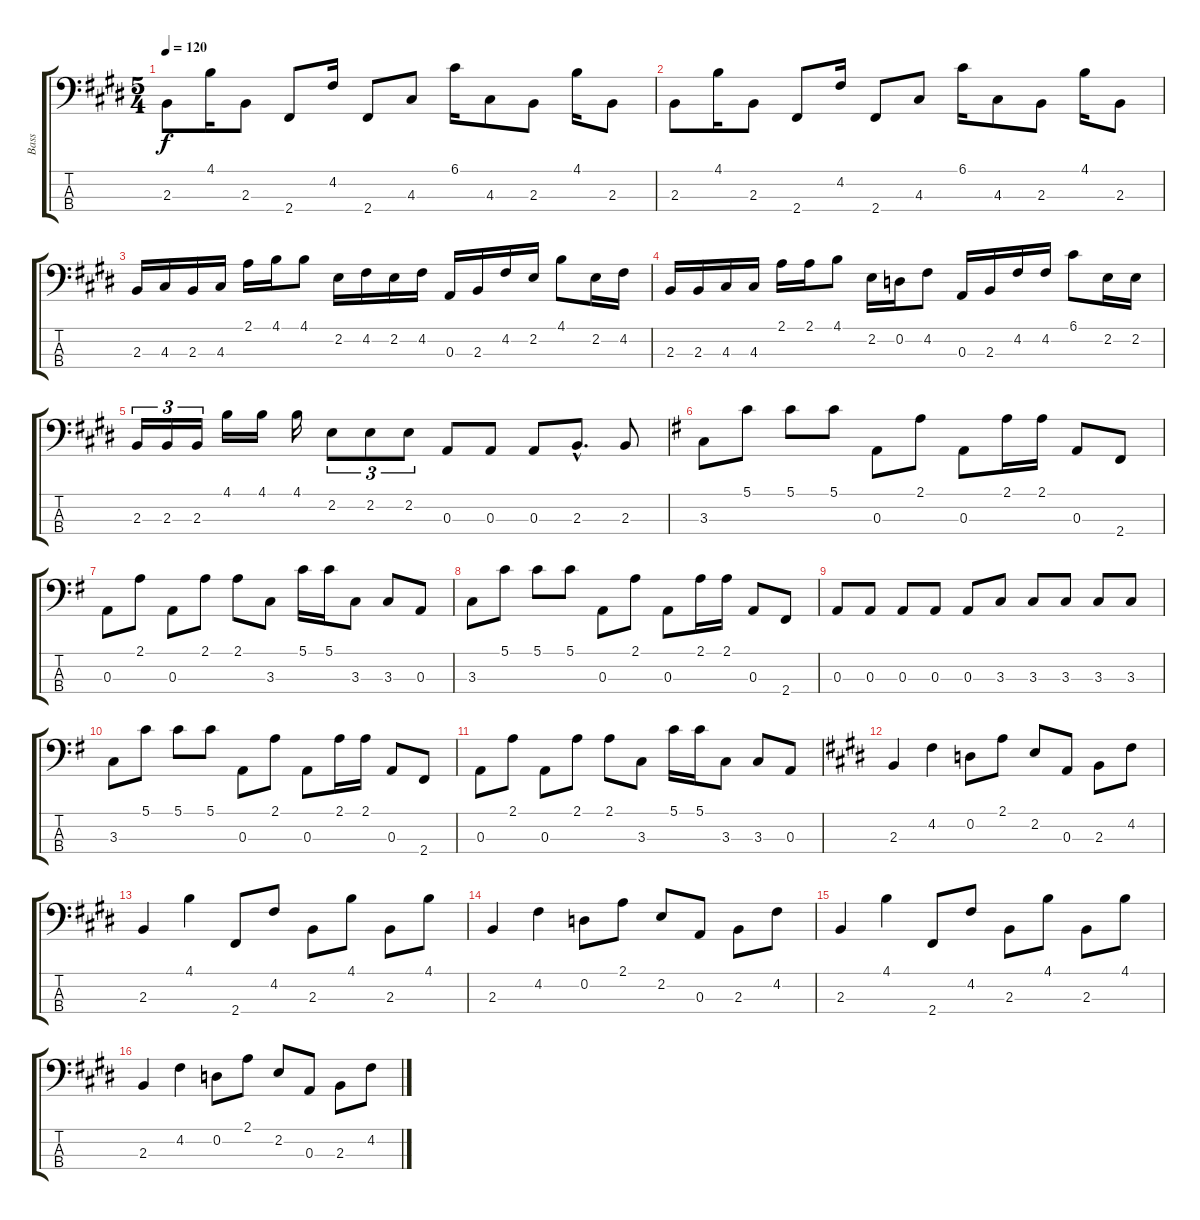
\track ("Bass" "Bass") {instrument electricbassfinger}
\staff {score tabs}
\tuning (G2 D2 A1 E1) {hide}
\ts (5 4)
\tempo 120
\clef f4
\ks e
2.3.8{dy f} 4.1.16 2.3.8 2.4.8 4.2.16 2.4.8 4.3.8 6.1.16 4.3.8 2.3.8 4.1.16 2.3.8 |
2.3.8 4.1.16 2.3.8 2.4.8 4.2.16 2.4.8 4.3.8 6.1.16 4.3.8 2.3.8 4.1.16 2.3.8 |
2.3.16 4.3.16 2.3.16 4.3.16 2.1.16 4.1.16 4.1.8 2.2.16 4.2.16 2.2.16 4.2.16 0.3.16 2.3.16 4.2.16 2.2.16 4.1.8 2.2.16 4.2.16 |
2.3.16 2.3.16 4.3.16 4.3.16 2.1.16 2.1.16 4.1.8 2.2.16 0.2.16 4.2.8 0.3.16 2.3.16 4.2.16 4.2.16 6.1.8 2.2.16 2.2.16 |
2.3.16{tu (3 2)} 2.3.16{tu (3 2)} 2.3.16{tu (3 2)} 4.1.16 4.1.16 4.1.16 2.2.8{tu (3 2)} 2.2.8{tu (3 2)} 2.2.8{tu (3 2)} 0.3.8 0.3.8 0.3.8 2.3{hac}.8{d} 2.3.8 |
\ks g
3.3.8 5.1.8 5.1.8 5.1.8 0.3.8 2.1.8 0.3.8 2.1.16 2.1.16 0.3.8 2.4.8 |
0.3.8 2.1.8 0.3.8 2.1.8 2.1.8 3.3.8 5.1.16 5.1.16 3.3.8 3.3.8 0.3.8 |
3.3.8 5.1.8 5.1.8 5.1.8 0.3.8 2.1.8 0.3.8 2.1.16 2.1.16 0.3.8 2.4.8 |
0.3.8 0.3.8 0.3.8 0.3.8 0.3.8 3.3.8 3.3.8 3.3.8 3.3.8 3.3.8 |
3.3.8 5.1.8 5.1.8 5.1.8 0.3.8 2.1.8 0.3.8 2.1.16 2.1.16 0.3.8 2.4.8 |
0.3.8 2.1.8 0.3.8 2.1.8 2.1.8 3.3.8 5.1.16 5.1.16 3.3.8 3.3.8 0.3.8 |
\ks e
2.3.4 4.2.4 0.2.8 2.1.8 2.2.8 0.3.8 2.3.8 4.2.8 |
2.3.4 4.1.4 2.4.8 4.2.8 2.3.8 4.1.8 2.3.8 4.1.8 |
2.3.4 4.2.4 0.2.8 2.1.8 2.2.8 0.3.8 2.3.8 4.2.8 |
2.3.4 4.1.4 2.4.8 4.2.8 2.3.8 4.1.8 2.3.8 4.1.8 |
2.3.4 4.2.4 0.2.8 2.1.8 2.2.8 0.3.8 2.3.8 4.2.8
